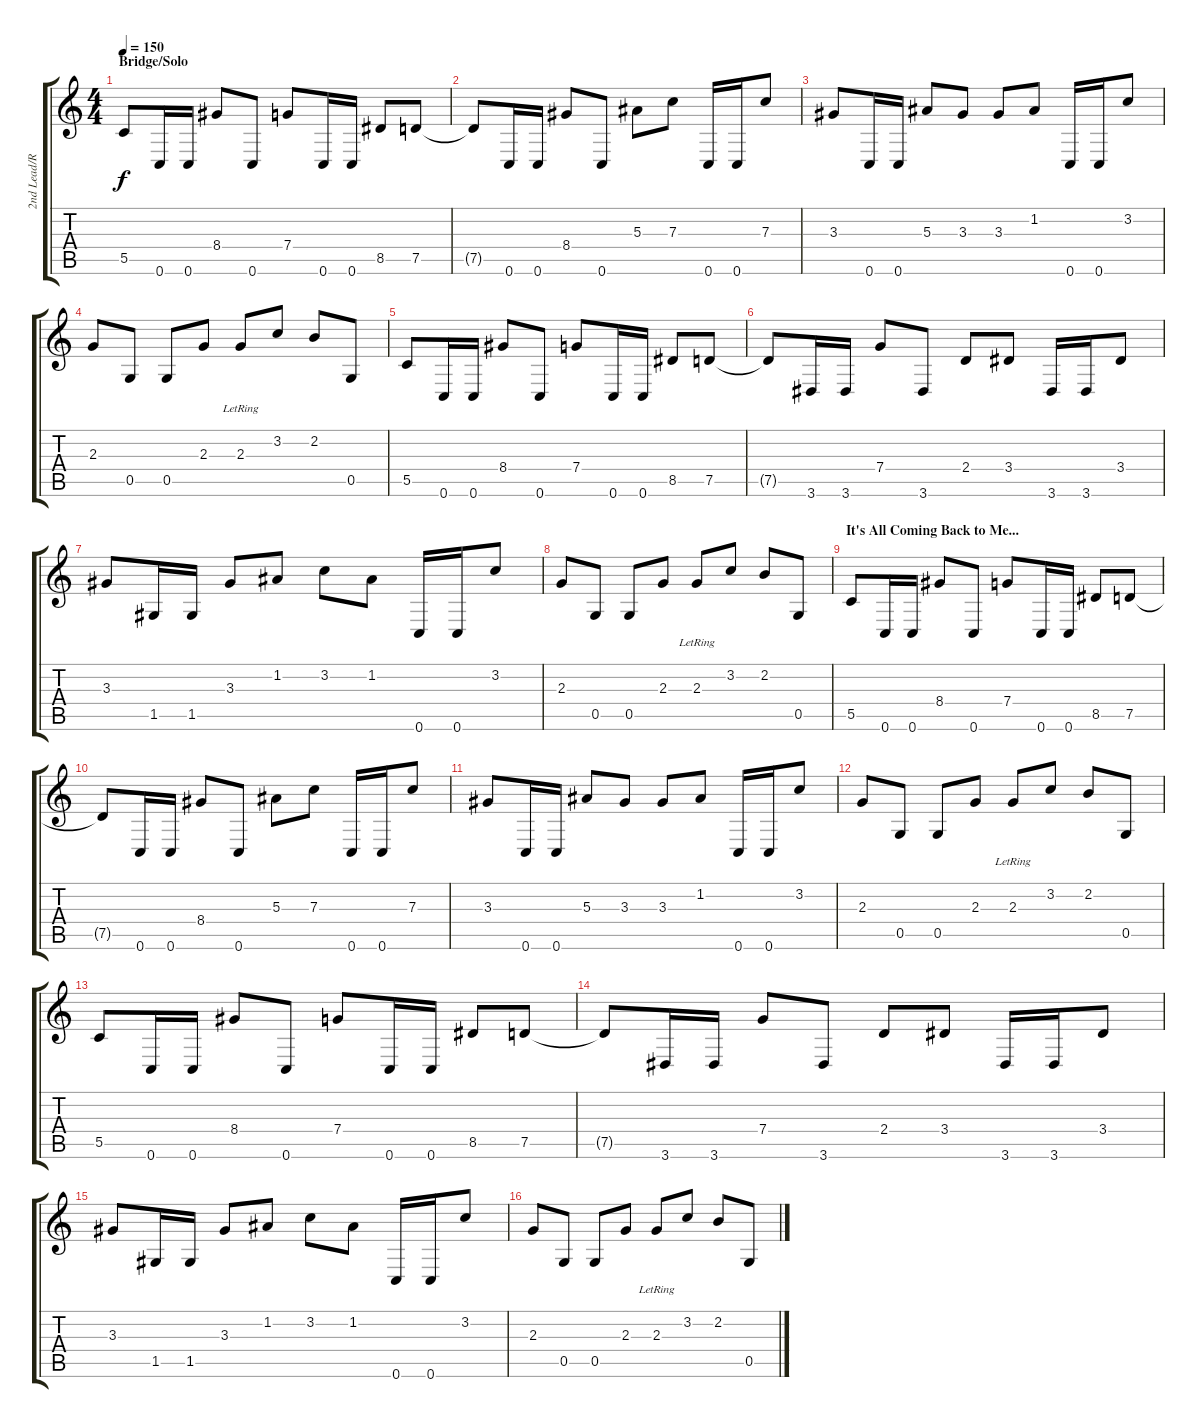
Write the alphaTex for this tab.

\track ("2nd Lead/Rhythm Guitar" "2nd Lead/R") {instrument overdrivenguitar}
\staff {score tabs}
\tuning (D4 A3 F3 C3 G2 C2) {hide}
\ts (4 4)
\section ("" "Bridge/Solo")
\tempo 150
\clef g2
\ks c
5.5.8{dy f volume 16} 0.6.16 0.6.16 8.4.8 0.6.8 7.4.8 0.6.16 0.6.16 8.5.8 7.5.8 |
7.5{t}.8 0.6.16 0.6.16 8.4.8 0.6.8 5.3.8 7.3.8 0.6.16 0.6.16 7.3.8 |
3.3.8 0.6.16 0.6.16 5.3.8 3.3.8 3.3.8 1.2.8 0.6.16 0.6.16 3.2.8 |
2.3.8 0.5.8 0.5.8 2.3.8 2.3{lr}.8 3.2.8 2.2.8 0.5.8 |
5.5.8 0.6.16 0.6.16 8.4.8 0.6.8 7.4.8 0.6.16 0.6.16 8.5.8 7.5.8 |
7.5{t}.8 3.6.16 3.6.16 7.4.8 3.6.8 2.4.8 3.4.8 3.6.16 3.6.16 3.4.8 |
3.3.8 1.5.16 1.5.16 3.3.8 1.2.8 3.2.8 1.2.8 0.6.16 0.6.16 3.2.8 |
2.3.8 0.5.8 0.5.8 2.3.8 2.3{lr}.8 3.2.8 2.2.8 0.5.8 |
\section ("" "It's All Coming Back to Me...")
5.5.8 0.6.16 0.6.16 8.4.8 0.6.8 7.4.8 0.6.16 0.6.16 8.5.8 7.5.8 |
7.5{t}.8 0.6.16 0.6.16 8.4.8 0.6.8 5.3.8 7.3.8 0.6.16 0.6.16 7.3.8 |
3.3.8 0.6.16 0.6.16 5.3.8 3.3.8 3.3.8 1.2.8 0.6.16 0.6.16 3.2.8 |
2.3.8 0.5.8 0.5.8 2.3.8 2.3{lr}.8 3.2.8 2.2.8 0.5.8 |
5.5.8 0.6.16 0.6.16 8.4.8 0.6.8 7.4.8 0.6.16 0.6.16 8.5.8 7.5.8 |
7.5{t}.8 3.6.16 3.6.16 7.4.8 3.6.8 2.4.8 3.4.8 3.6.16 3.6.16 3.4.8 |
3.3.8 1.5.16 1.5.16 3.3.8 1.2.8 3.2.8 1.2.8 0.6.16 0.6.16 3.2.8 |
2.3.8 0.5.8 0.5.8 2.3.8 2.3{lr}.8 3.2.8 2.2.8 0.5.8
